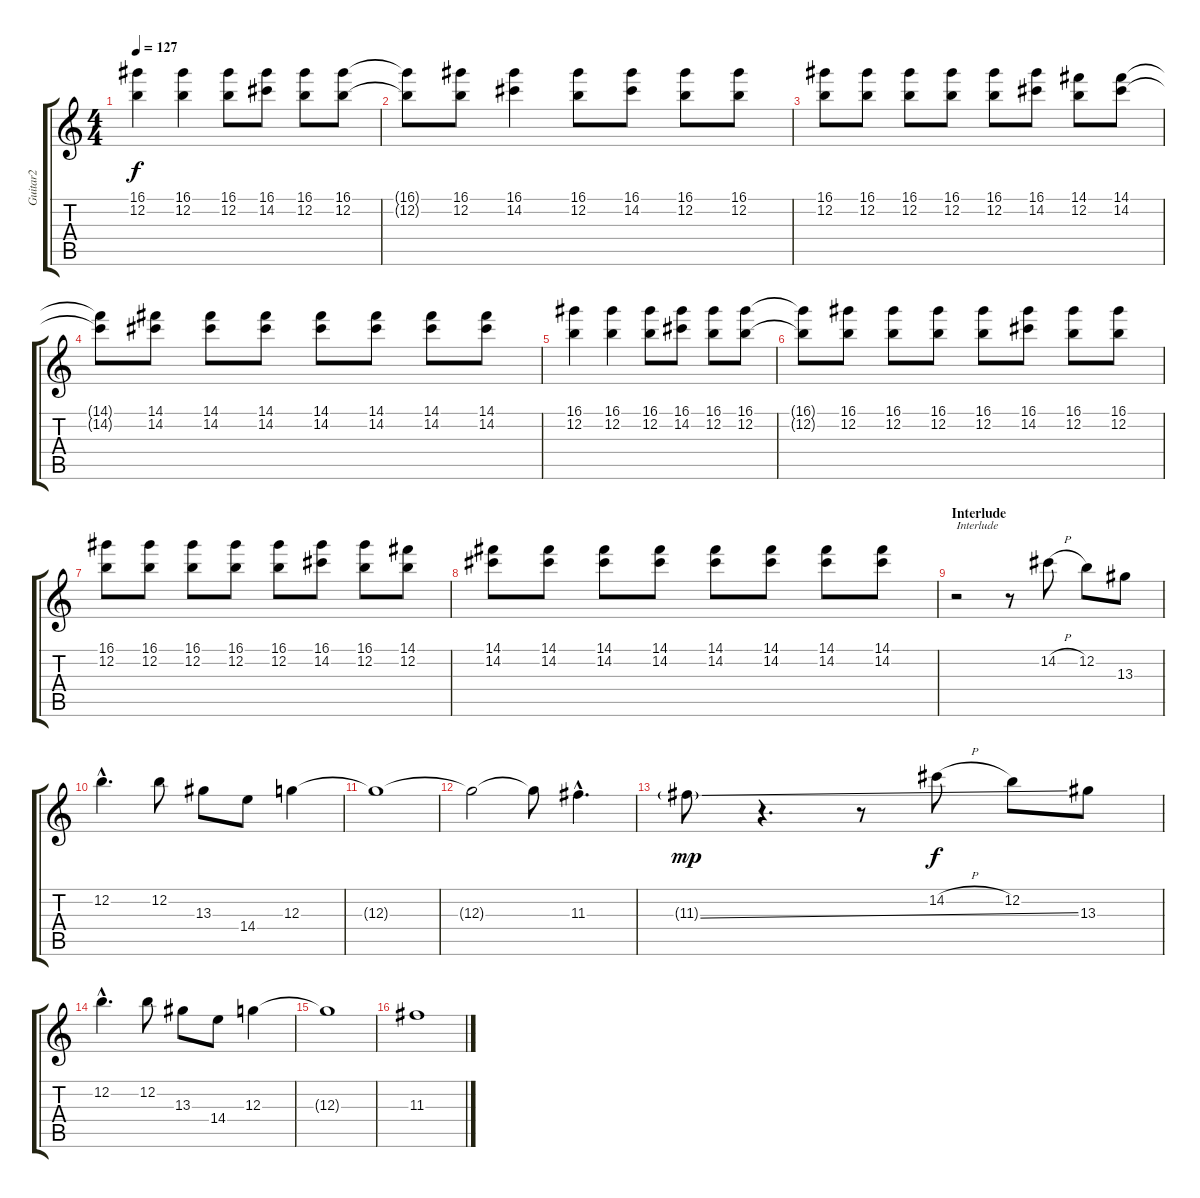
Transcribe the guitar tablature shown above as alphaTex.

\track ("Guitar2" "Guitar2") {instrument distortionguitar}
\staff {score tabs}
\tuning (E4 B3 G3 D3 A2 E2) {hide}
\ts (4 4)
\tempo 127
\clef g2
\ks c
(16.1 12.2).4{dy f} (16.1 12.2).4 (16.1 12.2).8 (16.1 14.2).8 (16.1 12.2).8 (16.1 12.2).8 |
(16.1{t} 12.2{t}).8 (16.1 12.2).8 (16.1 14.2).4 (16.1 12.2).8 (16.1 14.2).8 (16.1 12.2).8 (16.1 12.2).8 |
(16.1 12.2).8 (16.1 12.2).8 (16.1 12.2).8 (16.1 12.2).8 (16.1 12.2).8 (16.1 14.2).8 (14.1 12.2).8 (14.1 14.2).8 |
(14.1{t} 14.2{t}).8 (14.1 14.2).8 (14.1 14.2).8 (14.1 14.2).8 (14.1 14.2).8 (14.1 14.2).8 (14.1 14.2).8 (14.1 14.2).8 |
(16.1 12.2).4 (16.1 12.2).4 (16.1 12.2).8 (16.1 14.2).8 (16.1 12.2).8 (16.1 12.2).8 |
(16.1{t} 12.2{t}).8 (16.1 12.2).8 (16.1 12.2).8 (16.1 12.2).8 (16.1 12.2).8 (16.1 14.2).8 (16.1 12.2).8 (16.1 12.2).8 |
(16.1 12.2).8 (16.1 12.2).8 (16.1 12.2).8 (16.1 12.2).8 (16.1 12.2).8 (16.1 14.2).8 (16.1 12.2).8 (14.1 12.2).8 |
(14.1 14.2).8 (14.1 14.2).8 (14.1 14.2).8 (14.1 14.2).8 (14.1 14.2).8 (14.1 14.2).8 (14.1 14.2).8 (14.1 14.2).8 |
\section ("" "Interlude")
r.2{txt "Interlude"} r.8 14.2{h}.8 12.2.8 13.3.8 |
12.2{hac}.4{d} 12.2.8 13.3.8 14.4.8 12.3.4 |
12.3{t}.1 |
12.3{t}.2 12.3{t}.8 11.3{hac}.4{d} |
11.3{ss g}.8{dy mp} r.4{d} r.8 14.2{h}.8{dy f} 12.2.8 13.3.8 |
12.2{hac}.4{d} 12.2.8 13.3.8 14.4.8 12.3.4 |
12.3{t}.1 |
11.3.1
